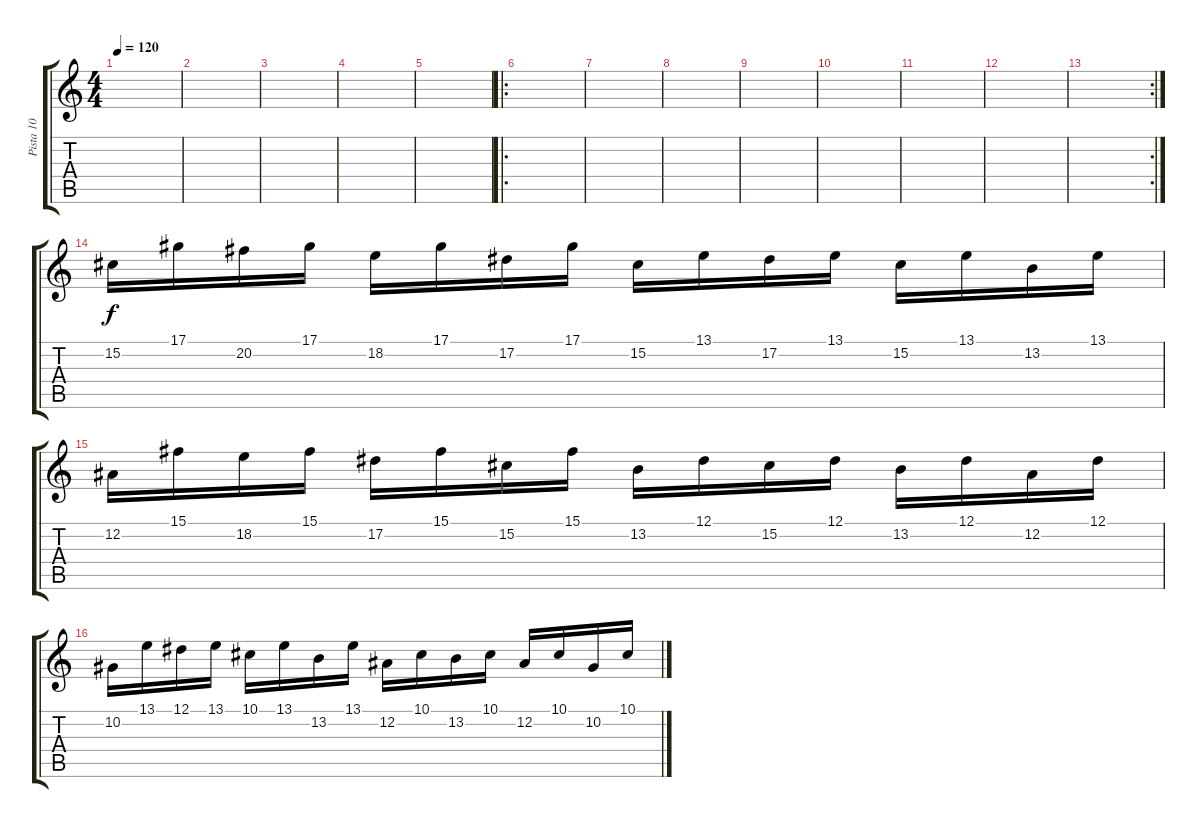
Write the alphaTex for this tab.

\track ("Pista 10" "Pista 10") {instrument stringensemble1}
\staff {score tabs}
\tuning (Eb4 Bb3 Gb3 Db3 Ab2 Eb2) {hide}
\ts (4 4)
\tempo 120
\clef g2
\ks c
|
|
|
|
|
\ro
|
|
|
|
|
|
|
\rc 2
|
15.2.16 17.1.16 20.2.16 17.1.16 18.2.16 17.1.16 17.2.16 17.1.16 15.2.16 13.1.16 17.2.16 13.1.16 15.2.16 13.1.16 13.2.16 13.1.16 |
12.2.16 15.1.16 18.2.16 15.1.16 17.2.16 15.1.16 15.2.16 15.1.16 13.2.16 12.1.16 15.2.16 12.1.16 13.2.16 12.1.16 12.2.16 12.1.16 |
10.2.16 13.1.16 12.1.16 13.1.16 10.1.16 13.1.16 13.2.16 13.1.16 12.2.16 10.1.16 13.2.16 10.1.16 12.2.16 10.1.16 10.2.16 10.1.16
